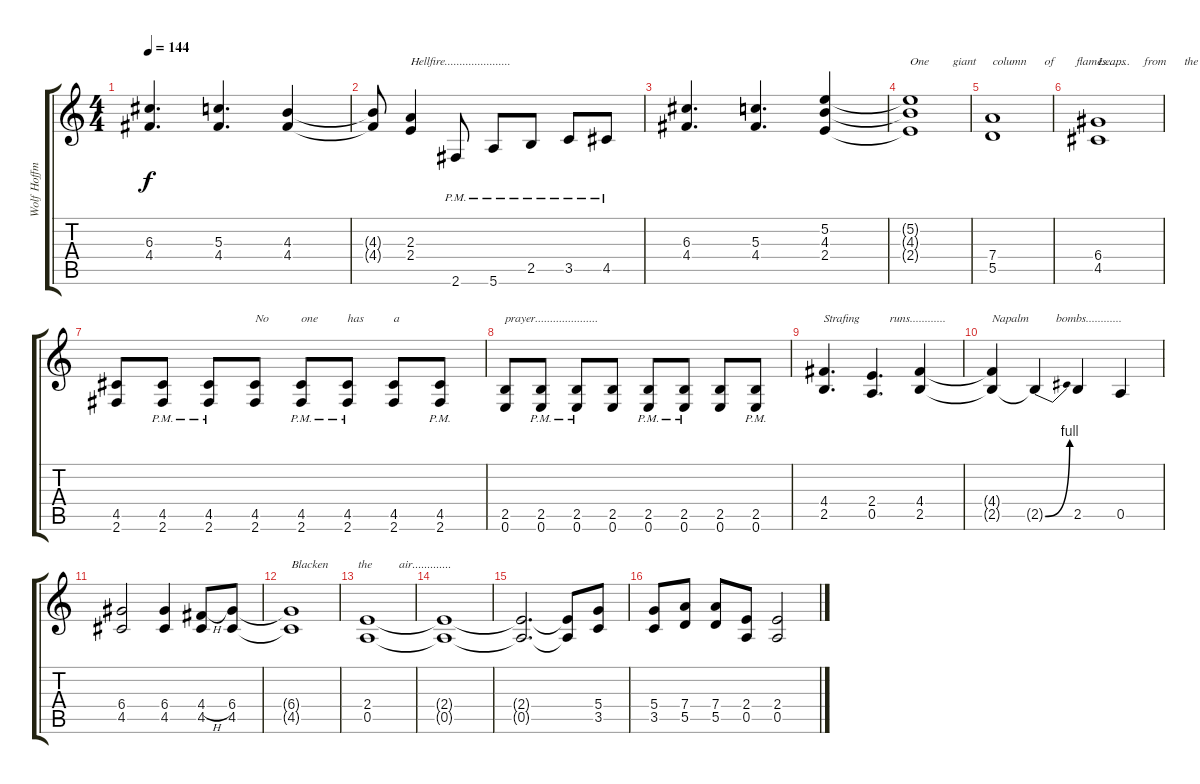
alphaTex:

\track ("Wolf Hoffmann" "Wolf Hoffm") {instrument distortionguitar}
\staff {score tabs}
\tuning (E4 B3 G3 D3 A2 E2) {hide}
\ts (4 4)
\tempo 144
\clef g2
\ks c
(6.3 4.4).4{d dy f} (5.3 4.4).4{d} (4.3 4.4).4 |
(4.3{t} 4.4{t}).8 (2.3 2.4).4{txt "Hellfire......................"} 2.6{pm}.8 5.6{pm}.8 2.5{pm}.8 3.5{pm}.8 4.5{pm}.8 |
(6.3 4.4).4{d} (5.3 4.4).4{d} (5.2 4.3 2.4).4 |
(5.2{t} 4.3{t} 2.4{t}).1{txt "One        giant"} |
(7.4 5.5).1{txt "column      of       flames........"} |
(6.4 4.5).1{txt "Leaps      from      the       furnace.."} |
(4.5 2.6).8 (4.5{pm} 2.6{pm}).8 (4.5{pm} 2.6{pm}).8 (4.5 2.6).8{txt "No"} (4.5{pm} 2.6{pm}).8{txt "one"} (4.5{pm} 2.6{pm}).8{txt "has"} (4.5 2.6).8{txt "a"} (4.5{pm} 2.6{pm}).8 |
(2.5 0.6).8{txt "prayer....................."} (2.5{pm} 0.6{pm}).8 (2.5{pm} 0.6{pm}).8 (2.5 0.6).8 (2.5{pm} 0.6{pm}).8 (2.5{pm} 0.6{pm}).8 (2.5 0.6).8 (2.5{pm} 0.6{pm}).8 |
(4.4 2.5).4{d txt "Strafing          runs............"} (2.4 0.5).4{d} (4.4 2.5).4 |
(4.4{t} 2.5{t}).4{txt "Napalm         bombs............"} 2.5{be (bend 0 0 60 4) t}.4 2.5.4 0.5.4 |
(6.4 4.5).2 (6.4 4.5).4 (4.4{h} 4.5).8 (6.4 4.5).8 |
(6.4{t} 4.5{t}).1{txt "Blacken          the         air............."} |
(2.4 0.5).1 |
(2.4{t} 0.5{t}).1 |
(2.4{t} 0.5{t}).2{d} (2.4{t} 0.5{t}).8 (5.4 3.5).8 |
(5.4 3.5).8 (7.4 5.5).8 (7.4 5.5).8 (2.4 0.5).8 (2.4 0.5).2
